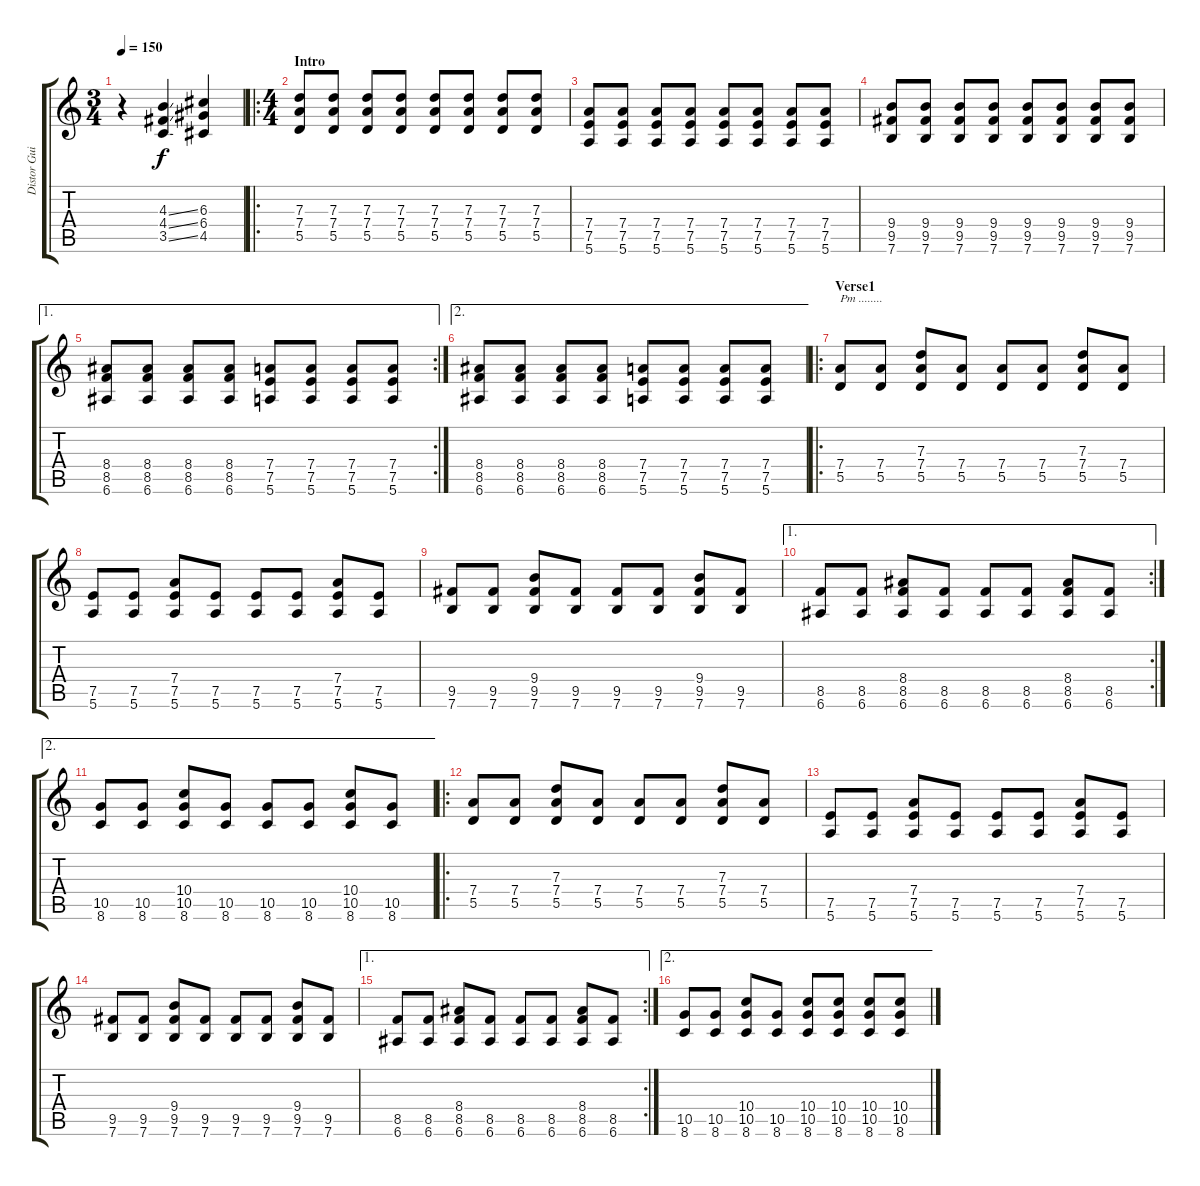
\track ("Distor Guitar" "Distor Gui") {instrument overdrivenguitar}
\staff {score tabs}
\tuning (E4 B3 G3 D3 A2 E2) {hide}
\ts (3 4)
\tempo 150
\tempo 120
\tempo 150
\clef g2
\ks c
r.4{dy f instrument overdrivenguitar} (4.3{ss} 4.4{ss} 3.5{ss}).4 (6.3 6.4 4.5).4 |
\ro
\ts (4 4)
\section ("" "Intro")
(7.3 7.4 5.5).8 (7.3 7.4 5.5).8 (7.3 7.4 5.5).8 (7.3 7.4 5.5).8 (7.3 7.4 5.5).8 (7.3 7.4 5.5).8 (7.3 7.4 5.5).8 (7.3 7.4 5.5).8 |
(7.4 7.5 5.6).8 (7.4 7.5 5.6).8 (7.4 7.5 5.6).8 (7.4 7.5 5.6).8 (7.4 7.5 5.6).8 (7.4 7.5 5.6).8 (7.4 7.5 5.6).8 (7.4 7.5 5.6).8 |
(9.4 9.5 7.6).8 (9.4 9.5 7.6).8 (9.4 9.5 7.6).8 (9.4 9.5 7.6).8 (9.4 9.5 7.6).8 (9.4 9.5 7.6).8 (9.4 9.5 7.6).8 (9.4 9.5 7.6).8 |
\ae 1
\rc 2
(8.4 8.5 6.6).8 (8.4 8.5 6.6).8 (8.4 8.5 6.6).8 (8.4 8.5 6.6).8 (7.4 7.5 5.6).8 (7.4 7.5 5.6).8 (7.4 7.5 5.6).8 (7.4 7.5 5.6).8 |
\ae 2
(8.4 8.5 6.6).8 (8.4 8.5 6.6).8 (8.4 8.5 6.6).8 (8.4 8.5 6.6).8 (7.4 7.5 5.6).8 (7.4 7.5 5.6).8 (7.4 7.5 5.6).8 (7.4 7.5 5.6).8 |
\ro
\section ("" "Verse1")
(7.4 5.5).8{txt "Pm ........" instrument electricguitarmuted} (7.4 5.5).8 (7.3 7.4 5.5).8{instrument distortionguitar} (7.4 5.5).8{instrument electricguitarmuted} (7.4 5.5).8 (7.4 5.5).8 (7.3 7.4 5.5).8{instrument overdrivenguitar} (7.4 5.5).8{instrument electricguitarmuted} |
(7.5 5.6).8{instrument electricguitarmuted} (7.5 5.6).8 (7.4 7.5 5.6).8{instrument distortionguitar} (7.5 5.6).8{instrument electricguitarmuted} (7.5 5.6).8 (7.5 5.6).8 (7.4 7.5 5.6).8{instrument overdrivenguitar} (7.5 5.6).8{instrument electricguitarmuted} |
(9.5 7.6).8{instrument electricguitarmuted} (9.5 7.6).8 (9.4 9.5 7.6).8{instrument distortionguitar} (9.5 7.6).8{instrument electricguitarmuted} (9.5 7.6).8 (9.5 7.6).8 (9.4 9.5 7.6).8{instrument overdrivenguitar} (9.5 7.6).8{instrument electricguitarmuted} |
\ae 1
\rc 2
(8.5 6.6).8{instrument electricguitarmuted} (8.5 6.6).8 (8.4 8.5 6.6).8{instrument distortionguitar} (8.5 6.6).8{instrument electricguitarmuted} (8.5 6.6).8 (8.5 6.6).8 (8.4 8.5 6.6).8{instrument overdrivenguitar} (8.5 6.6).8{instrument electricguitarmuted} |
\ae 2
(10.5 8.6).8{instrument electricguitarmuted} (10.5 8.6).8 (10.4 10.5 8.6).8{instrument distortionguitar} (10.5 8.6).8{instrument electricguitarmuted} (10.5 8.6).8 (10.5 8.6).8 (10.4 10.5 8.6).8{instrument overdrivenguitar} (10.5 8.6).8{instrument electricguitarmuted} |
\ro
(7.4 5.5).8{instrument electricguitarmuted} (7.4 5.5).8 (7.3 7.4 5.5).8{instrument distortionguitar} (7.4 5.5).8{instrument electricguitarmuted} (7.4 5.5).8 (7.4 5.5).8 (7.3 7.4 5.5).8{instrument overdrivenguitar} (7.4 5.5).8{instrument electricguitarmuted} |
(7.5 5.6).8{instrument electricguitarmuted} (7.5 5.6).8 (7.4 7.5 5.6).8{instrument distortionguitar} (7.5 5.6).8{instrument electricguitarmuted} (7.5 5.6).8 (7.5 5.6).8 (7.4 7.5 5.6).8{instrument overdrivenguitar} (7.5 5.6).8{instrument electricguitarmuted} |
(9.5 7.6).8{instrument electricguitarmuted} (9.5 7.6).8 (9.4 9.5 7.6).8{instrument distortionguitar} (9.5 7.6).8{instrument electricguitarmuted} (9.5 7.6).8 (9.5 7.6).8 (9.4 9.5 7.6).8{instrument overdrivenguitar} (9.5 7.6).8{instrument electricguitarmuted} |
\ae 1
\rc 2
(8.5 6.6).8{instrument electricguitarmuted} (8.5 6.6).8 (8.4 8.5 6.6).8{instrument distortionguitar} (8.5 6.6).8{instrument electricguitarmuted} (8.5 6.6).8 (8.5 6.6).8 (8.4 8.5 6.6).8{instrument overdrivenguitar} (8.5 6.6).8{instrument electricguitarmuted} |
\ae 2
(10.5 8.6).8{instrument electricguitarmuted} (10.5 8.6).8 (10.4 10.5 8.6).8{instrument distortionguitar} (10.5 8.6).8{instrument electricguitarmuted} (10.4 10.5 8.6).8{instrument distortionguitar} (10.4 10.5 8.6).8 (10.4 10.5 8.6).8{instrument overdrivenguitar} (10.4 10.5 8.6).8
